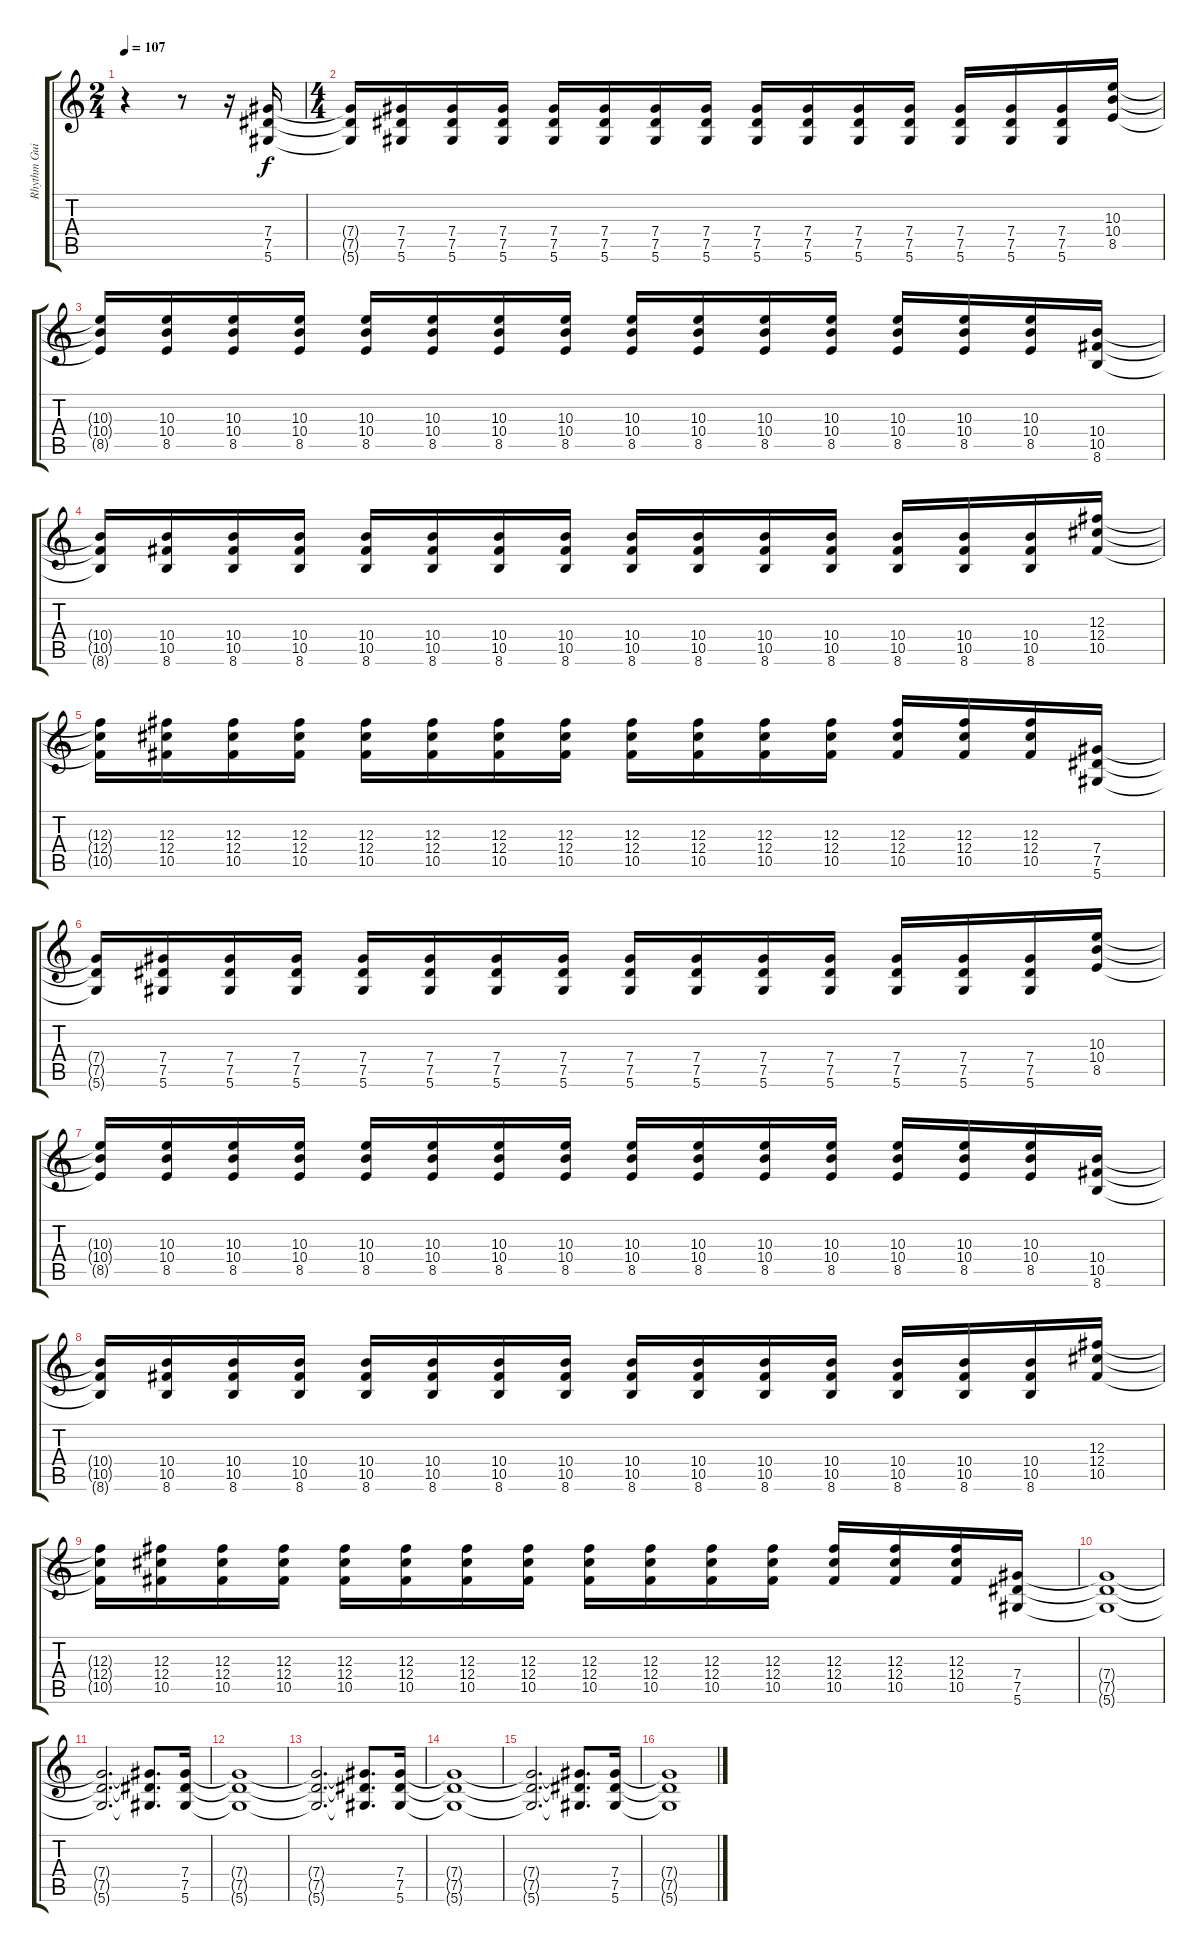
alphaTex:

\track ("Rhythm Guitar   " "Rhythm Gui") {instrument overdrivenguitar}
\staff {score tabs}
\tuning (Eb4 Bb3 Gb3 Db3 Ab2 Eb2) {hide}
\ts (2 4)
\tempo 107
\clef g2
\ks c
r.4{dy f instrument overdrivenguitar} r.8 r.16 (7.4 7.5 5.6).16 |
\ts (4 4)
(7.4{t} 7.5{t} 5.6{t}).16 (7.4 7.5 5.6).16 (7.4 7.5 5.6).16 (7.4 7.5 5.6).16 (7.4 7.5 5.6).16 (7.4 7.5 5.6).16 (7.4 7.5 5.6).16 (7.4 7.5 5.6).16 (7.4 7.5 5.6).16 (7.4 7.5 5.6).16 (7.4 7.5 5.6).16 (7.4 7.5 5.6).16 (7.4 7.5 5.6).16 (7.4 7.5 5.6).16 (7.4 7.5 5.6).16 (10.3 10.4 8.5).16 |
(10.3{t} 10.4{t} 8.5{t}).16 (10.3 10.4 8.5).16 (10.3 10.4 8.5).16 (10.3 10.4 8.5).16 (10.3 10.4 8.5).16 (10.3 10.4 8.5).16 (10.3 10.4 8.5).16 (10.3 10.4 8.5).16 (10.3 10.4 8.5).16 (10.3 10.4 8.5).16 (10.3 10.4 8.5).16 (10.3 10.4 8.5).16 (10.3 10.4 8.5).16 (10.3 10.4 8.5).16 (10.3 10.4 8.5).16 (10.4 10.5 8.6).16 |
(10.4{t} 10.5{t} 8.6{t}).16 (10.4 10.5 8.6).16 (10.4 10.5 8.6).16 (10.4 10.5 8.6).16 (10.4 10.5 8.6).16 (10.4 10.5 8.6).16 (10.4 10.5 8.6).16 (10.4 10.5 8.6).16 (10.4 10.5 8.6).16 (10.4 10.5 8.6).16 (10.4 10.5 8.6).16 (10.4 10.5 8.6).16 (10.4 10.5 8.6).16 (10.4 10.5 8.6).16 (10.4 10.5 8.6).16 (12.3 12.4 10.5).16 |
(12.3{t} 12.4{t} 10.5{t}).16 (12.3 12.4 10.5).16 (12.3 12.4 10.5).16 (12.3 12.4 10.5).16 (12.3 12.4 10.5).16 (12.3 12.4 10.5).16 (12.3 12.4 10.5).16 (12.3 12.4 10.5).16 (12.3 12.4 10.5).16 (12.3 12.4 10.5).16 (12.3 12.4 10.5).16 (12.3 12.4 10.5).16 (12.3 12.4 10.5).16 (12.3 12.4 10.5).16 (12.3 12.4 10.5).16 (7.4 7.5 5.6).16 |
(7.4{t} 7.5{t} 5.6{t}).16 (7.4 7.5 5.6).16 (7.4 7.5 5.6).16 (7.4 7.5 5.6).16 (7.4 7.5 5.6).16 (7.4 7.5 5.6).16 (7.4 7.5 5.6).16 (7.4 7.5 5.6).16 (7.4 7.5 5.6).16 (7.4 7.5 5.6).16 (7.4 7.5 5.6).16 (7.4 7.5 5.6).16 (7.4 7.5 5.6).16 (7.4 7.5 5.6).16 (7.4 7.5 5.6).16 (10.3 10.4 8.5).16 |
(10.3{t} 10.4{t} 8.5{t}).16 (10.3 10.4 8.5).16 (10.3 10.4 8.5).16 (10.3 10.4 8.5).16 (10.3 10.4 8.5).16 (10.3 10.4 8.5).16 (10.3 10.4 8.5).16 (10.3 10.4 8.5).16 (10.3 10.4 8.5).16 (10.3 10.4 8.5).16 (10.3 10.4 8.5).16 (10.3 10.4 8.5).16 (10.3 10.4 8.5).16 (10.3 10.4 8.5).16 (10.3 10.4 8.5).16 (10.4 10.5 8.6).16 |
(10.4{t} 10.5{t} 8.6{t}).16 (10.4 10.5 8.6).16 (10.4 10.5 8.6).16 (10.4 10.5 8.6).16 (10.4 10.5 8.6).16 (10.4 10.5 8.6).16 (10.4 10.5 8.6).16 (10.4 10.5 8.6).16 (10.4 10.5 8.6).16 (10.4 10.5 8.6).16 (10.4 10.5 8.6).16 (10.4 10.5 8.6).16 (10.4 10.5 8.6).16 (10.4 10.5 8.6).16 (10.4 10.5 8.6).16 (12.3 12.4 10.5).16 |
(12.3{t} 12.4{t} 10.5{t}).16 (12.3 12.4 10.5).16 (12.3 12.4 10.5).16 (12.3 12.4 10.5).16 (12.3 12.4 10.5).16 (12.3 12.4 10.5).16 (12.3 12.4 10.5).16 (12.3 12.4 10.5).16 (12.3 12.4 10.5).16 (12.3 12.4 10.5).16 (12.3 12.4 10.5).16 (12.3 12.4 10.5).16 (12.3 12.4 10.5).16 (12.3 12.4 10.5).16 (12.3 12.4 10.5).16 (7.4 7.5 5.6).16 |
(7.4{t} 7.5{t} 5.6{t}).1 |
(7.4{t} 7.5{t} 5.6{t}).2{d} (7.4{t} 7.5{t} 5.6{t}).8{d} (7.4 7.5 5.6).16 |
(7.4{t} 7.5{t} 5.6{t}).1 |
(7.4{t} 7.5{t} 5.6{t}).2{d} (7.4{t} 7.5{t} 5.6{t}).8{d} (7.4 7.5 5.6).16 |
(7.4{t} 7.5{t} 5.6{t}).1 |
(7.4{t} 7.5{t} 5.6{t}).2{d} (7.4{t} 7.5{t} 5.6{t}).8{d} (7.4 7.5 5.6).16 |
(7.4{t} 7.5{t} 5.6{t}).1
